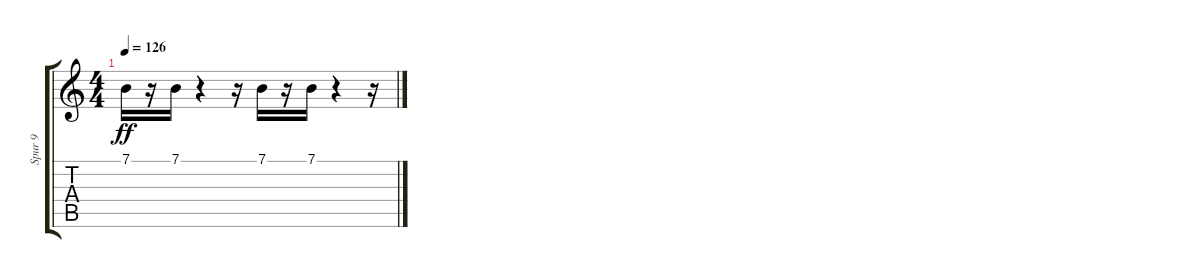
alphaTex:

\track ("Spur 9" "Spur 9") {instrument lead2sawtooth}
\staff {score tabs}
\tuning (E4 B3 G3 D3 A2 E2) {hide}
\ts (4 4)
\tempo 126
\clef g2
\ks c
7.1.16{dy ff} r.16 7.1.16 r.4 r.16 7.1.16 r.16 7.1.16 r.4 r.16
